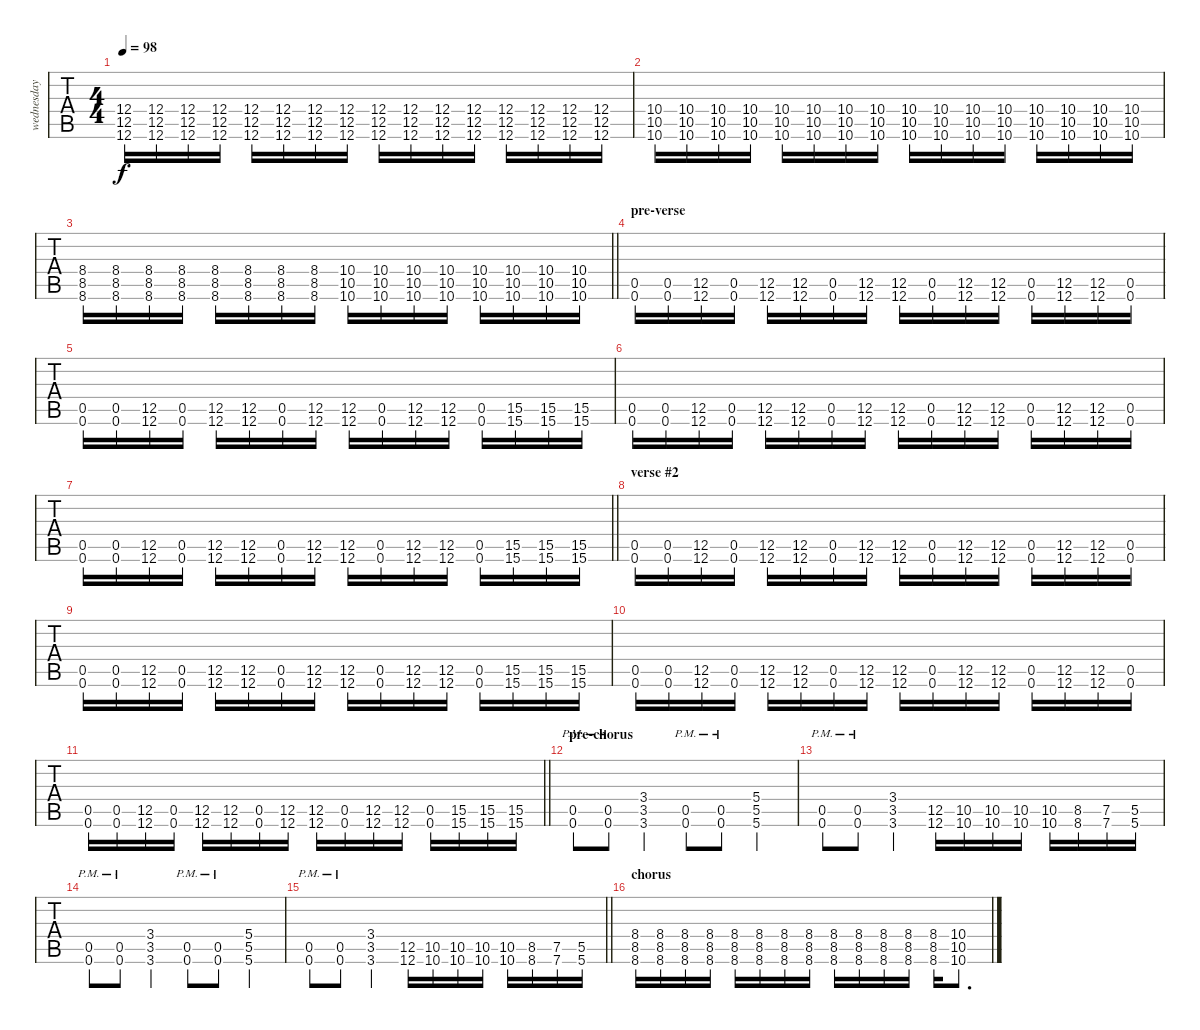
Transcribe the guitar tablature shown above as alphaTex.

\track ("wednesday 13 - rhythm guitar" "wednesday ") {instrument distortionguitar}
\staff {tabs}
\tuning (D4 A3 F3 C3 G2 C2) {hide}
\ts (4 4)
\tempo 98
\clef g2
\ks c
(12.4 12.5 12.6).16{dy f} (12.4 12.5 12.6).16 (12.4 12.5 12.6).16 (12.4 12.5 12.6).16 (12.4 12.5 12.6).16 (12.4 12.5 12.6).16 (12.4 12.5 12.6).16 (12.4 12.5 12.6).16 (12.4 12.5 12.6).16 (12.4 12.5 12.6).16 (12.4 12.5 12.6).16 (12.4 12.5 12.6).16 (12.4 12.5 12.6).16 (12.4 12.5 12.6).16 (12.4 12.5 12.6).16 (12.4 12.5 12.6).16 |
(10.4 10.5 10.6).16 (10.4 10.5 10.6).16 (10.4 10.5 10.6).16 (10.4 10.5 10.6).16 (10.4 10.5 10.6).16 (10.4 10.5 10.6).16 (10.4 10.5 10.6).16 (10.4 10.5 10.6).16 (10.4 10.5 10.6).16 (10.4 10.5 10.6).16 (10.4 10.5 10.6).16 (10.4 10.5 10.6).16 (10.4 10.5 10.6).16 (10.4 10.5 10.6).16 (10.4 10.5 10.6).16 (10.4 10.5 10.6).16 |
\barLineRight lightlight
(8.4 8.5 8.6).16 (8.4 8.5 8.6).16 (8.4 8.5 8.6).16 (8.4 8.5 8.6).16 (8.4 8.5 8.6).16 (8.4 8.5 8.6).16 (8.4 8.5 8.6).16 (8.4 8.5 8.6).16 (10.4 10.5 10.6).16 (10.4 10.5 10.6).16 (10.4 10.5 10.6).16 (10.4 10.5 10.6).16 (10.4 10.5 10.6).16 (10.4 10.5 10.6).16 (10.4 10.5 10.6).16 (10.4 10.5 10.6).16 |
\section ("" "pre-verse")
(0.5 0.6).16 (0.5 0.6).16 (12.5 12.6).16 (0.5 0.6).16 (12.5 12.6).16 (12.5 12.6).16 (0.5 0.6).16 (12.5 12.6).16 (12.5 12.6).16 (0.5 0.6).16 (12.5 12.6).16 (12.5 12.6).16 (0.5 0.6).16 (12.5 12.6).16 (12.5 12.6).16 (0.5 0.6).16 |
(0.5 0.6).16 (0.5 0.6).16 (12.5 12.6).16 (0.5 0.6).16 (12.5 12.6).16 (12.5 12.6).16 (0.5 0.6).16 (12.5 12.6).16 (12.5 12.6).16 (0.5 0.6).16 (12.5 12.6).16 (12.5 12.6).16 (0.5 0.6).16 (15.5 15.6).16 (15.5 15.6).16 (15.5 15.6).16 |
(0.5 0.6).16 (0.5 0.6).16 (12.5 12.6).16 (0.5 0.6).16 (12.5 12.6).16 (12.5 12.6).16 (0.5 0.6).16 (12.5 12.6).16 (12.5 12.6).16 (0.5 0.6).16 (12.5 12.6).16 (12.5 12.6).16 (0.5 0.6).16 (12.5 12.6).16 (12.5 12.6).16 (0.5 0.6).16 |
\barLineRight lightlight
(0.5 0.6).16 (0.5 0.6).16 (12.5 12.6).16 (0.5 0.6).16 (12.5 12.6).16 (12.5 12.6).16 (0.5 0.6).16 (12.5 12.6).16 (12.5 12.6).16 (0.5 0.6).16 (12.5 12.6).16 (12.5 12.6).16 (0.5 0.6).16 (15.5 15.6).16 (15.5 15.6).16 (15.5 15.6).16 |
\section ("" "verse #2")
(0.5 0.6).16 (0.5 0.6).16 (12.5 12.6).16 (0.5 0.6).16 (12.5 12.6).16 (12.5 12.6).16 (0.5 0.6).16 (12.5 12.6).16 (12.5 12.6).16 (0.5 0.6).16 (12.5 12.6).16 (12.5 12.6).16 (0.5 0.6).16 (12.5 12.6).16 (12.5 12.6).16 (0.5 0.6).16 |
(0.5 0.6).16 (0.5 0.6).16 (12.5 12.6).16 (0.5 0.6).16 (12.5 12.6).16 (12.5 12.6).16 (0.5 0.6).16 (12.5 12.6).16 (12.5 12.6).16 (0.5 0.6).16 (12.5 12.6).16 (12.5 12.6).16 (0.5 0.6).16 (15.5 15.6).16 (15.5 15.6).16 (15.5 15.6).16 |
(0.5 0.6).16 (0.5 0.6).16 (12.5 12.6).16 (0.5 0.6).16 (12.5 12.6).16 (12.5 12.6).16 (0.5 0.6).16 (12.5 12.6).16 (12.5 12.6).16 (0.5 0.6).16 (12.5 12.6).16 (12.5 12.6).16 (0.5 0.6).16 (12.5 12.6).16 (12.5 12.6).16 (0.5 0.6).16 |
\barLineRight lightlight
(0.5 0.6).16 (0.5 0.6).16 (12.5 12.6).16 (0.5 0.6).16 (12.5 12.6).16 (12.5 12.6).16 (0.5 0.6).16 (12.5 12.6).16 (12.5 12.6).16 (0.5 0.6).16 (12.5 12.6).16 (12.5 12.6).16 (0.5 0.6).16 (15.5 15.6).16 (15.5 15.6).16 (15.5 15.6).16 |
\section ("" "pre-chorus")
(0.5{pm} 0.6{pm}).8 (0.5{pm} 0.6{pm}).8 (3.4 3.5 3.6).4 (0.5{pm} 0.6{pm}).8 (0.5{pm} 0.6{pm}).8 (5.4 5.5 5.6).4 |
(0.5{pm} 0.6{pm}).8 (0.5{pm} 0.6{pm}).8 (3.4 3.5 3.6).4 (12.5 12.6).16 (10.5 10.6).16 (10.5 10.6).16 (10.5 10.6).16 (10.5 10.6).16 (8.5 8.6).16 (7.5 7.6).16 (5.5 5.6).16 |
(0.5{pm} 0.6{pm}).8 (0.5{pm} 0.6{pm}).8 (3.4 3.5 3.6).4 (0.5{pm} 0.6{pm}).8 (0.5{pm} 0.6{pm}).8 (5.4 5.5 5.6).4 |
\barLineRight lightlight
(0.5{pm} 0.6{pm}).8 (0.5{pm} 0.6{pm}).8 (3.4 3.5 3.6).4 (12.5 12.6).16 (10.5 10.6).16 (10.5 10.6).16 (10.5 10.6).16 (10.5 10.6).16 (8.5 8.6).16 (7.5 7.6).16 (5.5 5.6).16 |
\section ("" "chorus")
(8.4 8.5 8.6).16 (8.4 8.5 8.6).16 (8.4 8.5 8.6).16 (8.4 8.5 8.6).16 (8.4 8.5 8.6).16 (8.4 8.5 8.6).16 (8.4 8.5 8.6).16 (8.4 8.5 8.6).16 (8.4 8.5 8.6).16 (8.4 8.5 8.6).16 (8.4 8.5 8.6).16 (8.4 8.5 8.6).16 (8.4 8.5 8.6).16 (10.4 10.5 10.6).8{d}
